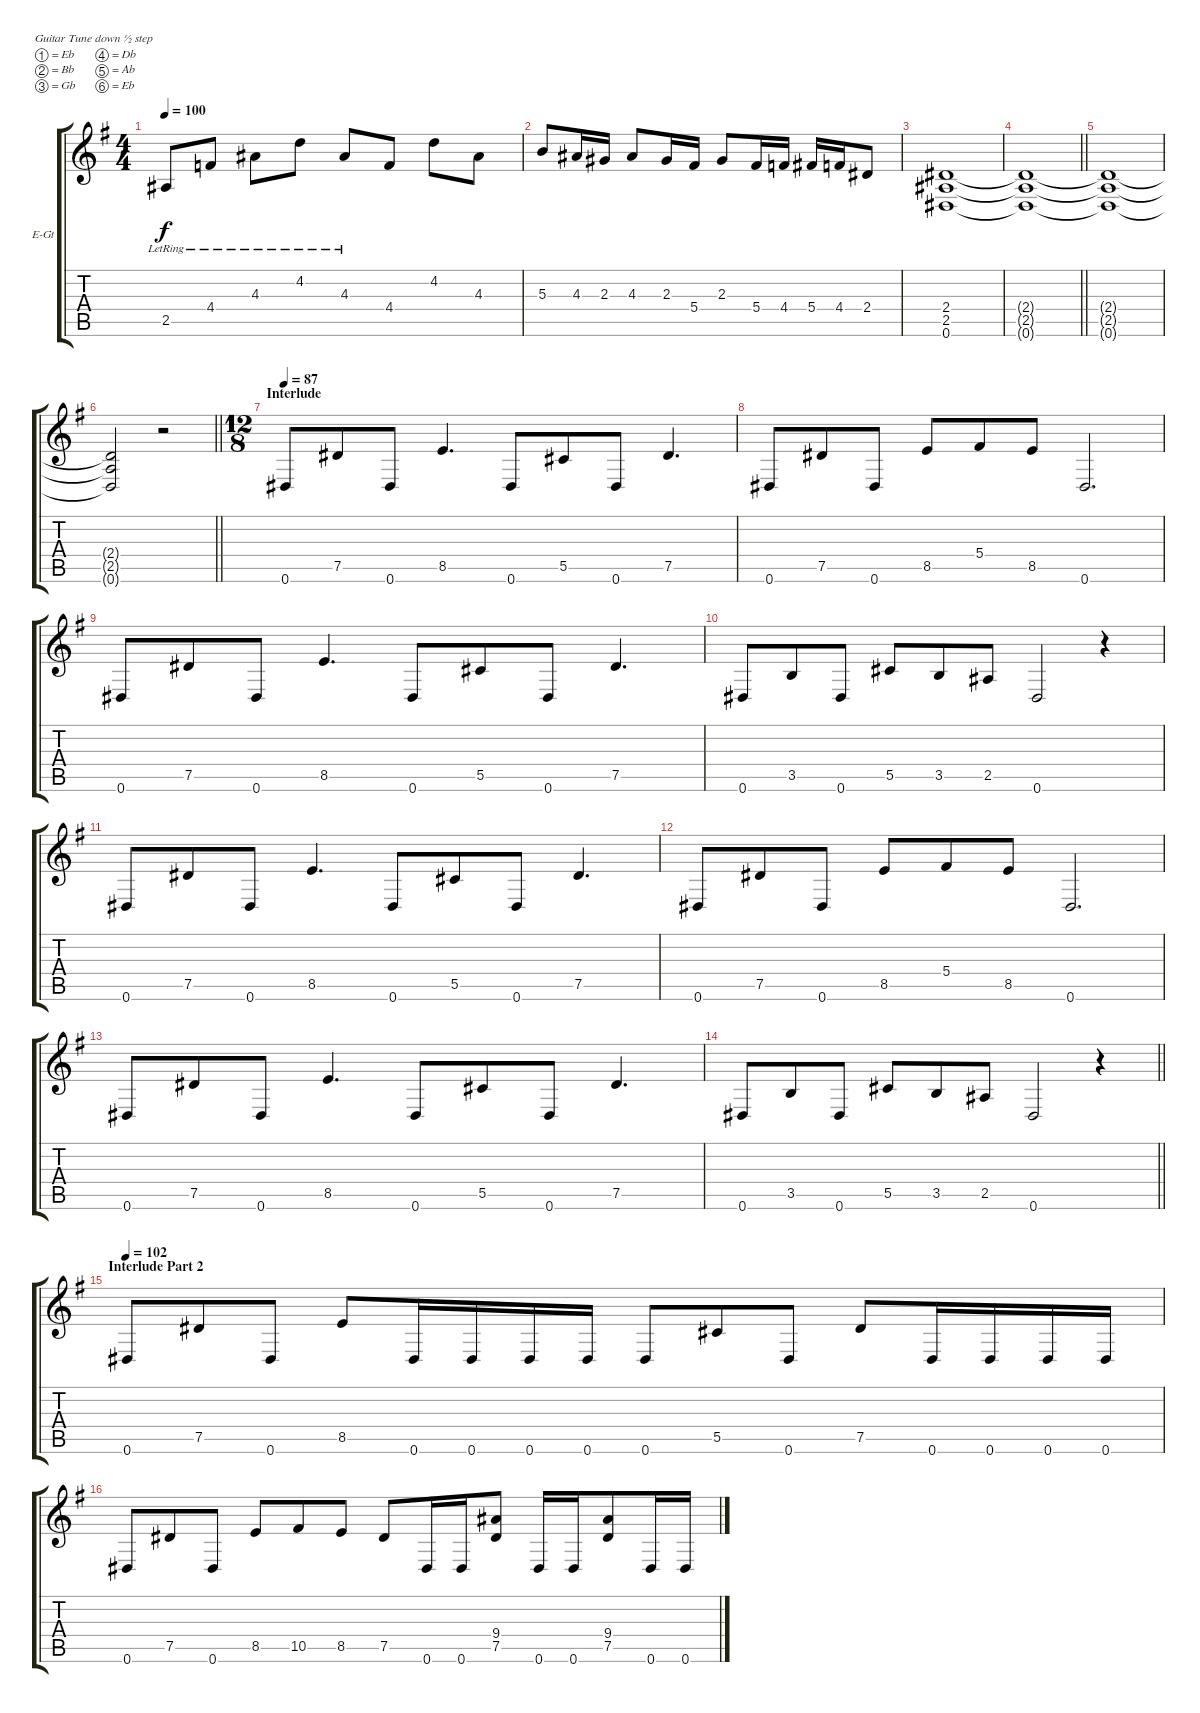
\bracketExtendMode groupsimilarinstruments
\firstSystemTrackNameOrientation horizontal
\otherSystemsTrackNameOrientation horizontal
\track ("Гитара 1" "E-Gt") {mute instrument distortionguitar}
\staff {score tabs}
\tuning (Eb4 Bb3 Gb3 Db3 Ab2 Eb2)
\ts (4 4)
\tempo 100
\clef g2
\ks eminor
2.5{lr}.8{dy f} 4.4{lr}.8 4.3{lr}.8 4.2{lr}.8 4.3{lr}.8 4.4.8 4.2.8 4.3.8 |
5.3.8 4.3.16 2.3.16 4.3.8 2.3.16 5.4.16 2.3.8 5.4.16 4.4.16 5.4.16 4.4.16 2.4.8 |
(2.4 2.5 0.6).1 |
\barLineRight lightlight
(2.4{t} 2.5{t} 0.6{t}).1 |
(2.4{t} 2.5{t} 0.6{t}).1 |
\barLineRight lightlight
(2.4{t} 2.5{t} 0.6{t}).2 r.2 |
\ts (12 8)
\beaming (8 3 3 3 3)
\section ("" "Interlude")
\tempo 87
0.6.8 7.5.8 0.6.8 8.5.4{d} 0.6.8 5.5.8 0.6.8 7.5.4{d} |
0.6.8 7.5.8 0.6.8 8.5.8 5.4.8 8.5.8 0.6.2{d} |
0.6.8 7.5.8 0.6.8 8.5.4{d} 0.6.8 5.5.8 0.6.8 7.5.4{d} |
0.6.8 3.5.8 0.6.8 5.5.8 3.5.8 2.5.8 0.6.2 r.4 |
0.6.8 7.5.8 0.6.8 8.5.4{d} 0.6.8 5.5.8 0.6.8 7.5.4{d} |
0.6.8 7.5.8 0.6.8 8.5.8 5.4.8 8.5.8 0.6.2{d} |
0.6.8 7.5.8 0.6.8 8.5.4{d} 0.6.8 5.5.8 0.6.8 7.5.4{d} |
\barLineRight lightlight
0.6.8 3.5.8 0.6.8 5.5.8 3.5.8 2.5.8 0.6.2 r.4 |
\section ("" "Interlude Part 2")
\tempo 102
0.6.8 7.5.8 0.6.8 8.5.8 0.6.16 0.6.16 0.6.16 0.6.16 0.6.8 5.5.8 0.6.8 7.5.8 0.6.16 0.6.16 0.6.16 0.6.16 |
0.6.8 7.5.8 0.6.8 8.5.8 10.5.8 8.5.8 7.5.8 0.6.16 0.6.16 (9.4 7.5).8 0.6.16 0.6.16 (9.4 7.5).8 0.6.16 0.6.16
